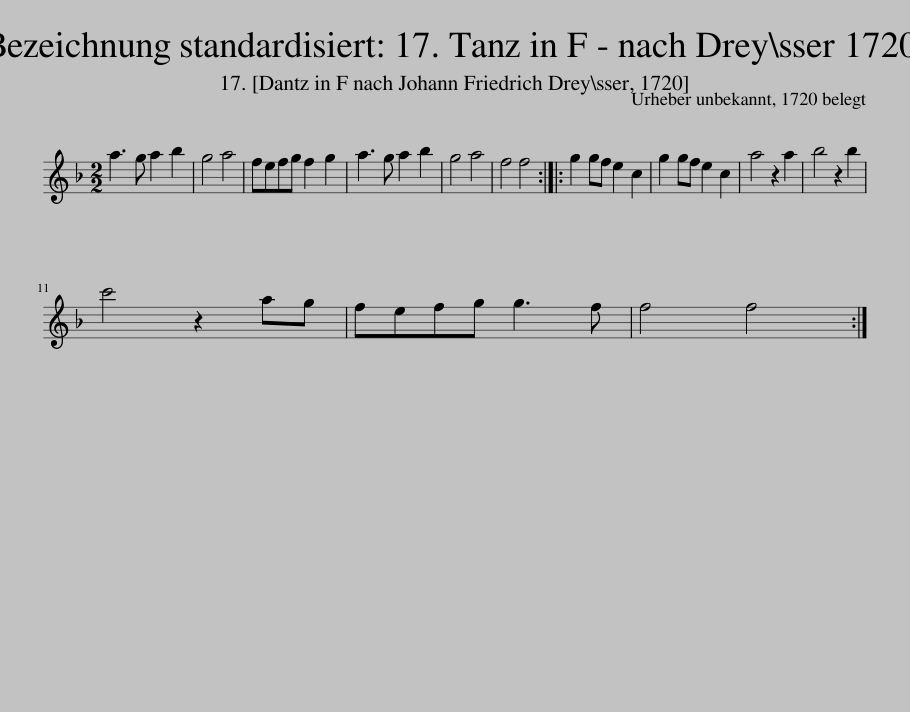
X:1
L:1/8
M:2/2
I:linebreak $
K:F
V:1 treble
V:1
 a3 g a2 b2 | g4 a4 | fefg f2 g2 | a3 g a2 b2 | g4 a4 | %5
 f4 f4 :: g2 gf e2 c2 | g2 gf e2 c2 | a4 z2 a2 | b4 z2 b2 |$ %10
 c'4 z2 ag | fefg g3 f | f4 f4 :| %13
